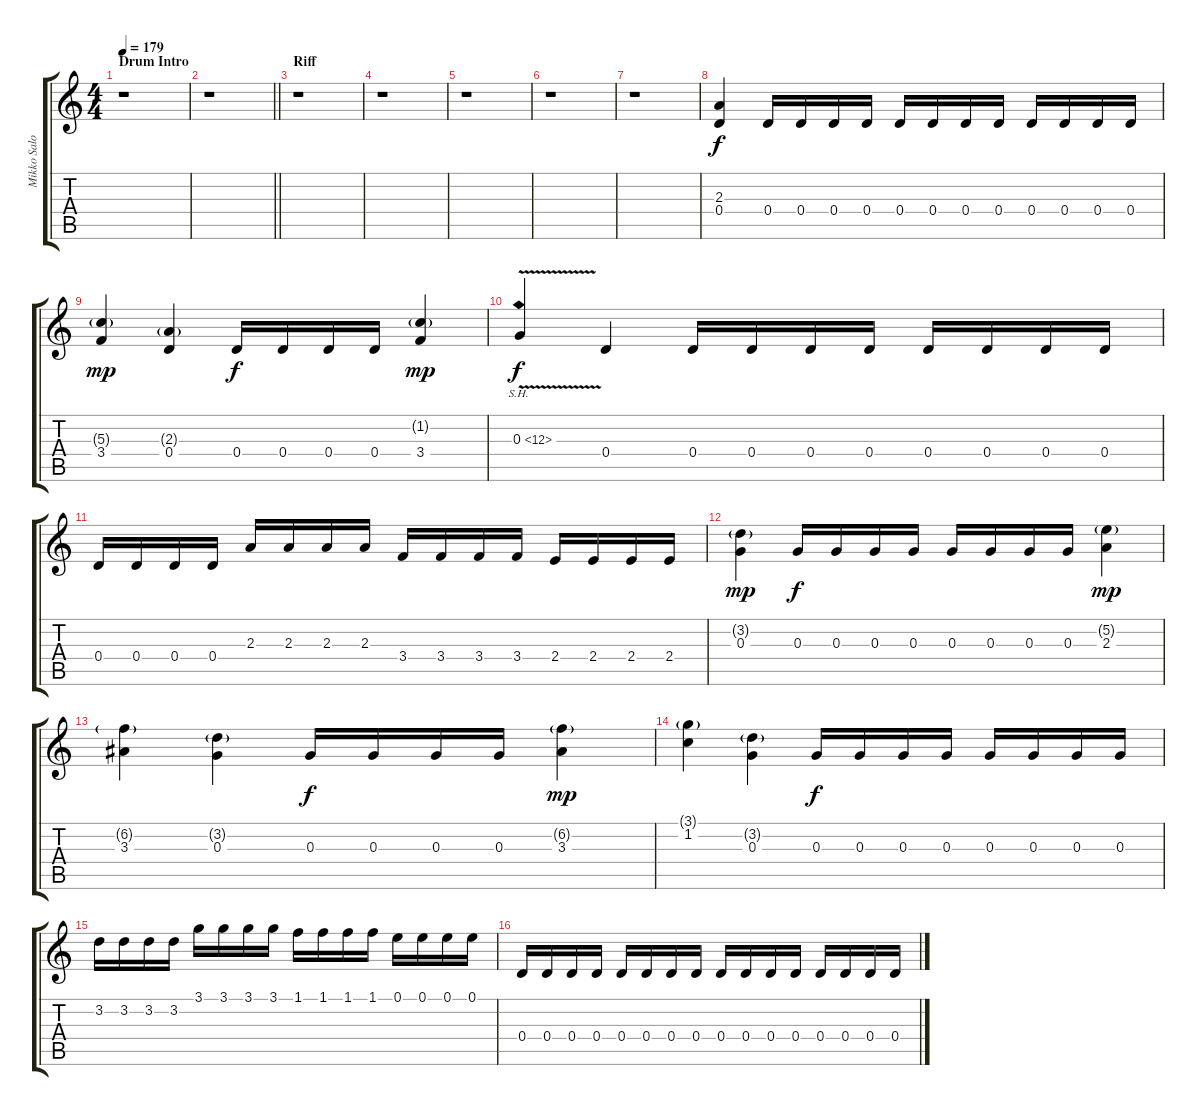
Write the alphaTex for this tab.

\track ("Mikko Salovaara (Harmony Guitar)" "Mikko Salo") {instrument distortionguitar}
\staff {score tabs}
\tuning (E4 B3 G3 D3 A2 D2) {hide}
\ts (4 4)
\section ("" "Drum Intro")
\tempo 179
\clef g2
\ks c
r.1{dy f instrument distortionguitar} |
\barLineRight lightlight
r.1 |
\section ("" "Riff")
r.1 |
r.1 |
r.1 |
r.1 |
r.1 |
(2.3 0.4).4 0.4.16 0.4.16 0.4.16 0.4.16 0.4.16 0.4.16 0.4.16 0.4.16 0.4.16 0.4.16 0.4.16 0.4.16 |
(5.3{g} 3.4).4{dy mp} (2.3{g} 0.4).4 0.4.16{dy f} 0.4.16 0.4.16 0.4.16 (1.2{g} 3.4).4{dy mp} |
0.3{sh 12 v}.4{dy f} 0.4.4 0.4.16 0.4.16 0.4.16 0.4.16 0.4.16 0.4.16 0.4.16 0.4.16 |
0.4.16 0.4.16 0.4.16 0.4.16 2.3.16 2.3.16 2.3.16 2.3.16 3.4.16 3.4.16 3.4.16 3.4.16 2.4.16 2.4.16 2.4.16 2.4.16 |
(3.2{g} 0.3).4{dy mp} 0.3.16{dy f} 0.3.16 0.3.16 0.3.16 0.3.16 0.3.16 0.3.16 0.3.16 (5.2{g} 2.3).4{dy mp} |
(6.2{g} 3.3).4 (3.2{g} 0.3).4 0.3.16{dy f} 0.3.16 0.3.16 0.3.16 (6.2{g} 3.3).4{dy mp} |
(3.1{g} 1.2).4 (3.2{g} 0.3).4 0.3.16{dy f} 0.3.16 0.3.16 0.3.16 0.3.16 0.3.16 0.3.16 0.3.16 |
3.2.16 3.2.16 3.2.16 3.2.16 3.1.16 3.1.16 3.1.16 3.1.16 1.1.16 1.1.16 1.1.16 1.1.16 0.1.16 0.1.16 0.1.16 0.1.16 |
0.4.16 0.4.16 0.4.16 0.4.16 0.4.16 0.4.16 0.4.16 0.4.16 0.4.16 0.4.16 0.4.16 0.4.16 0.4.16 0.4.16 0.4.16 0.4.16
